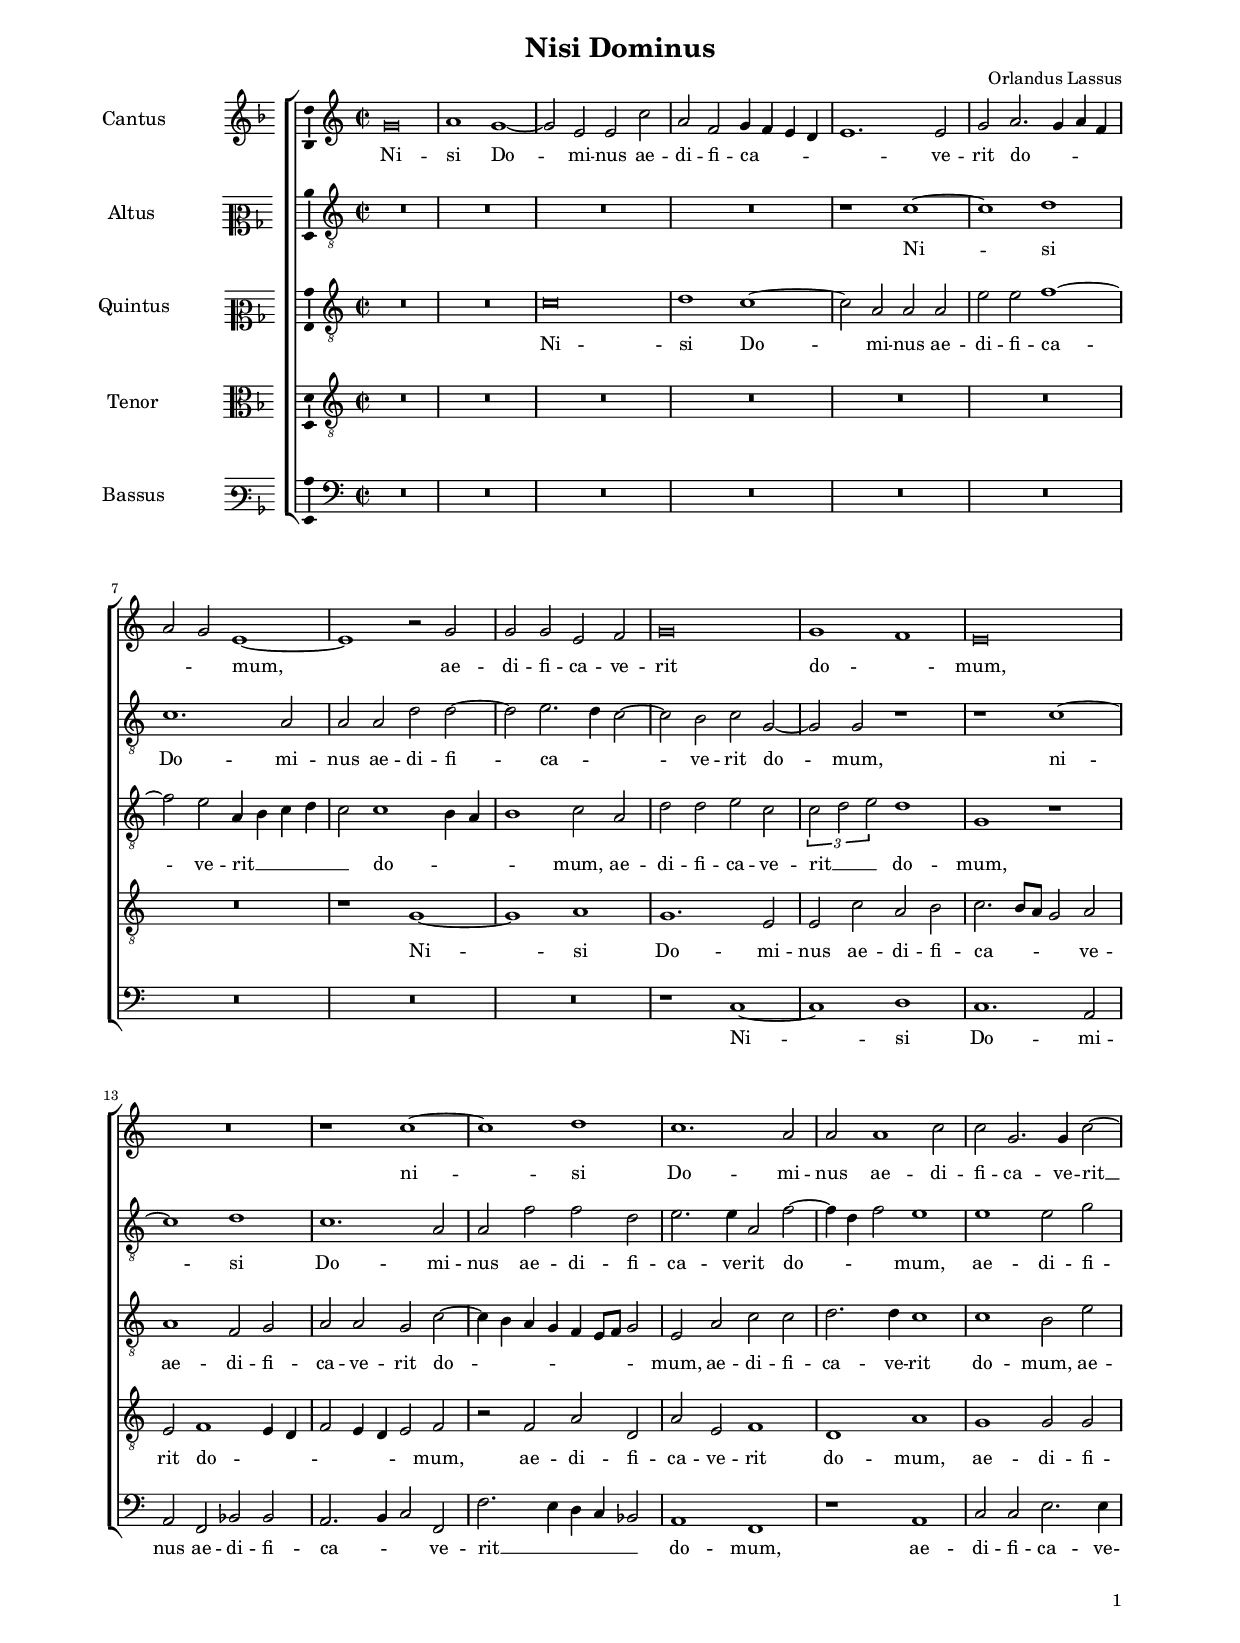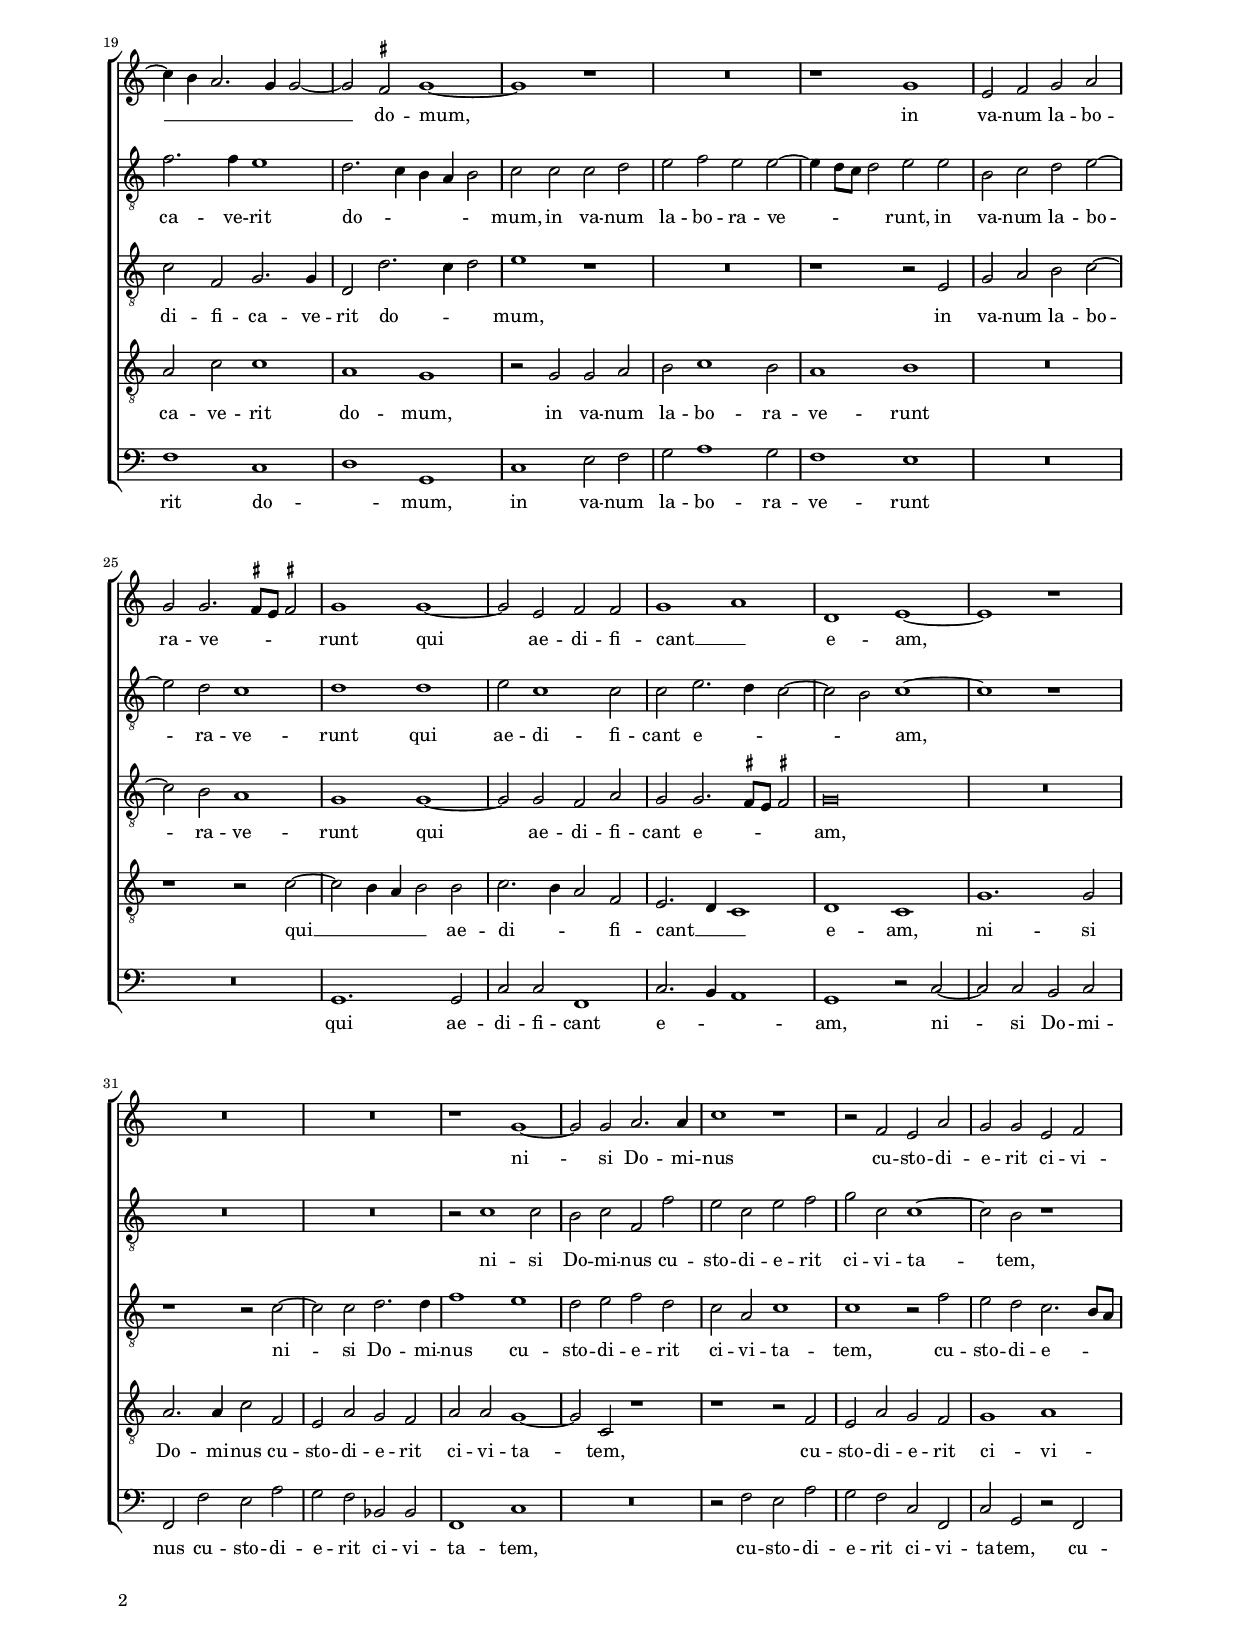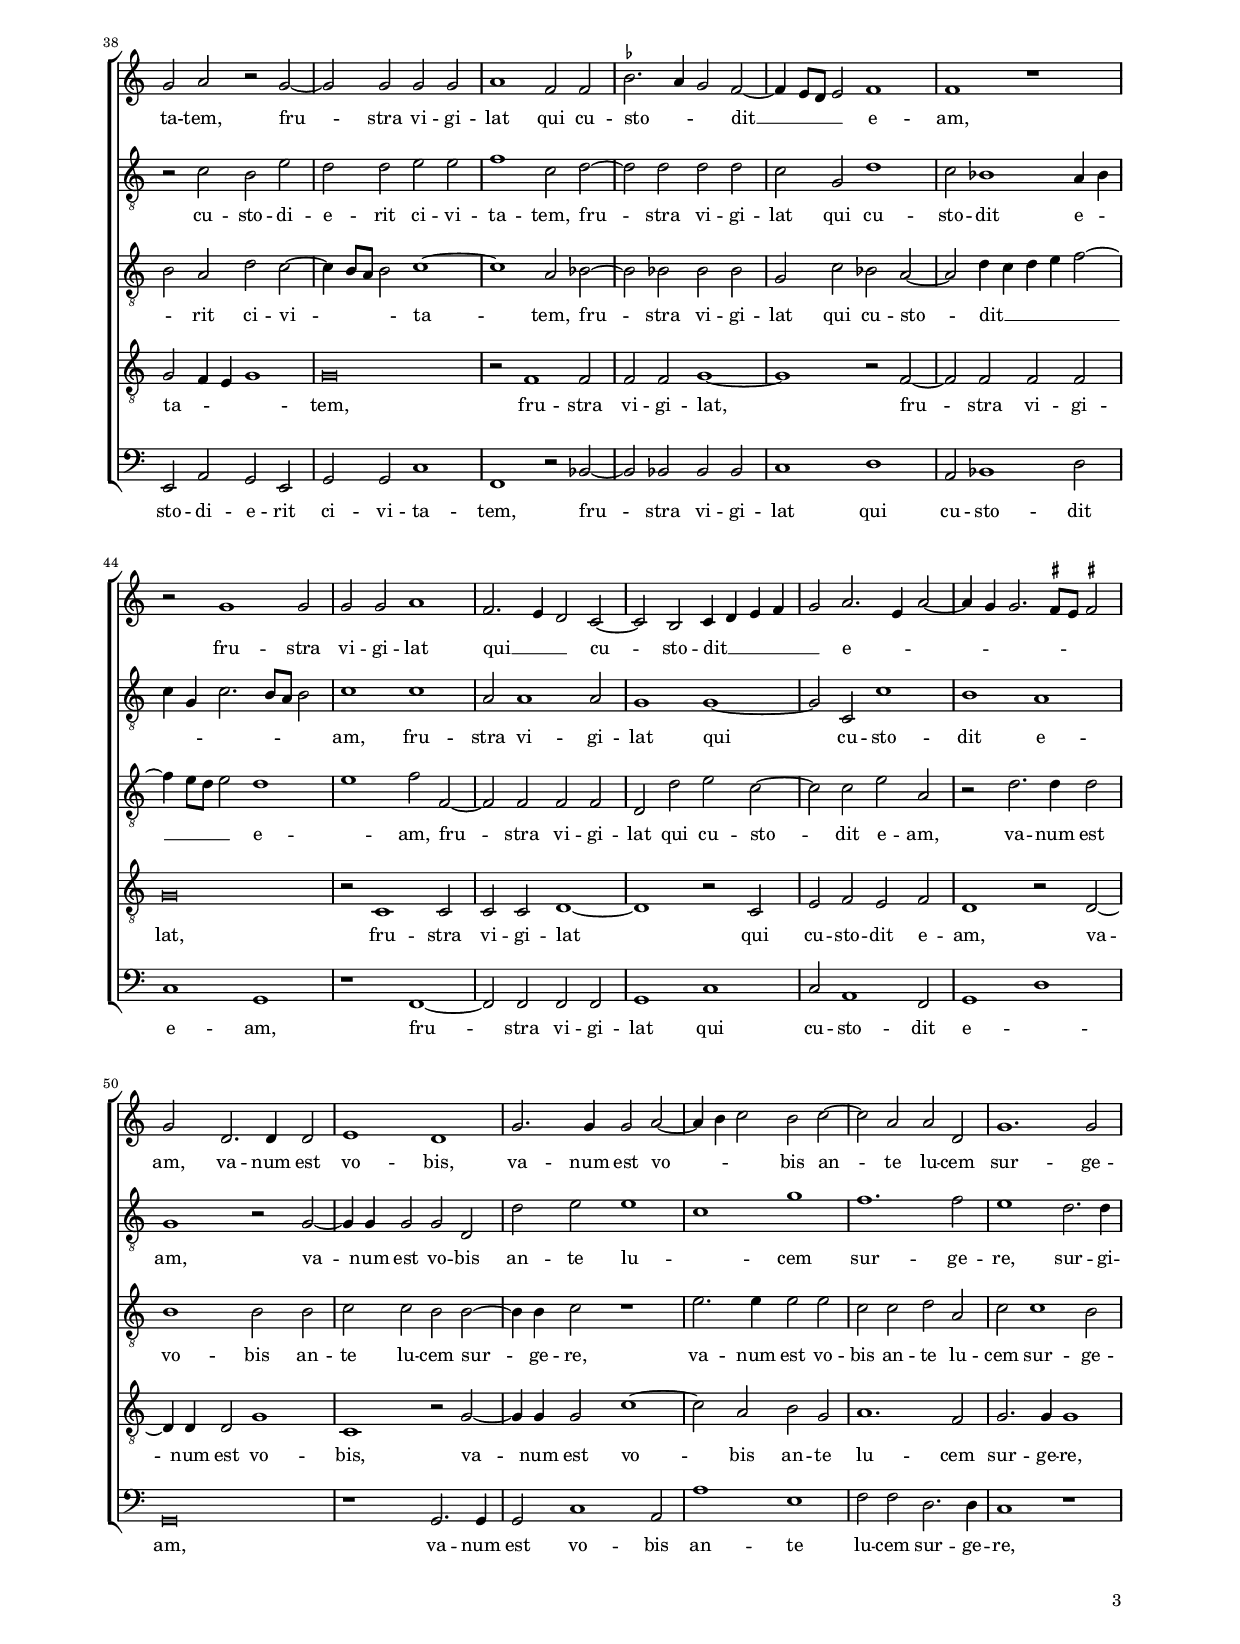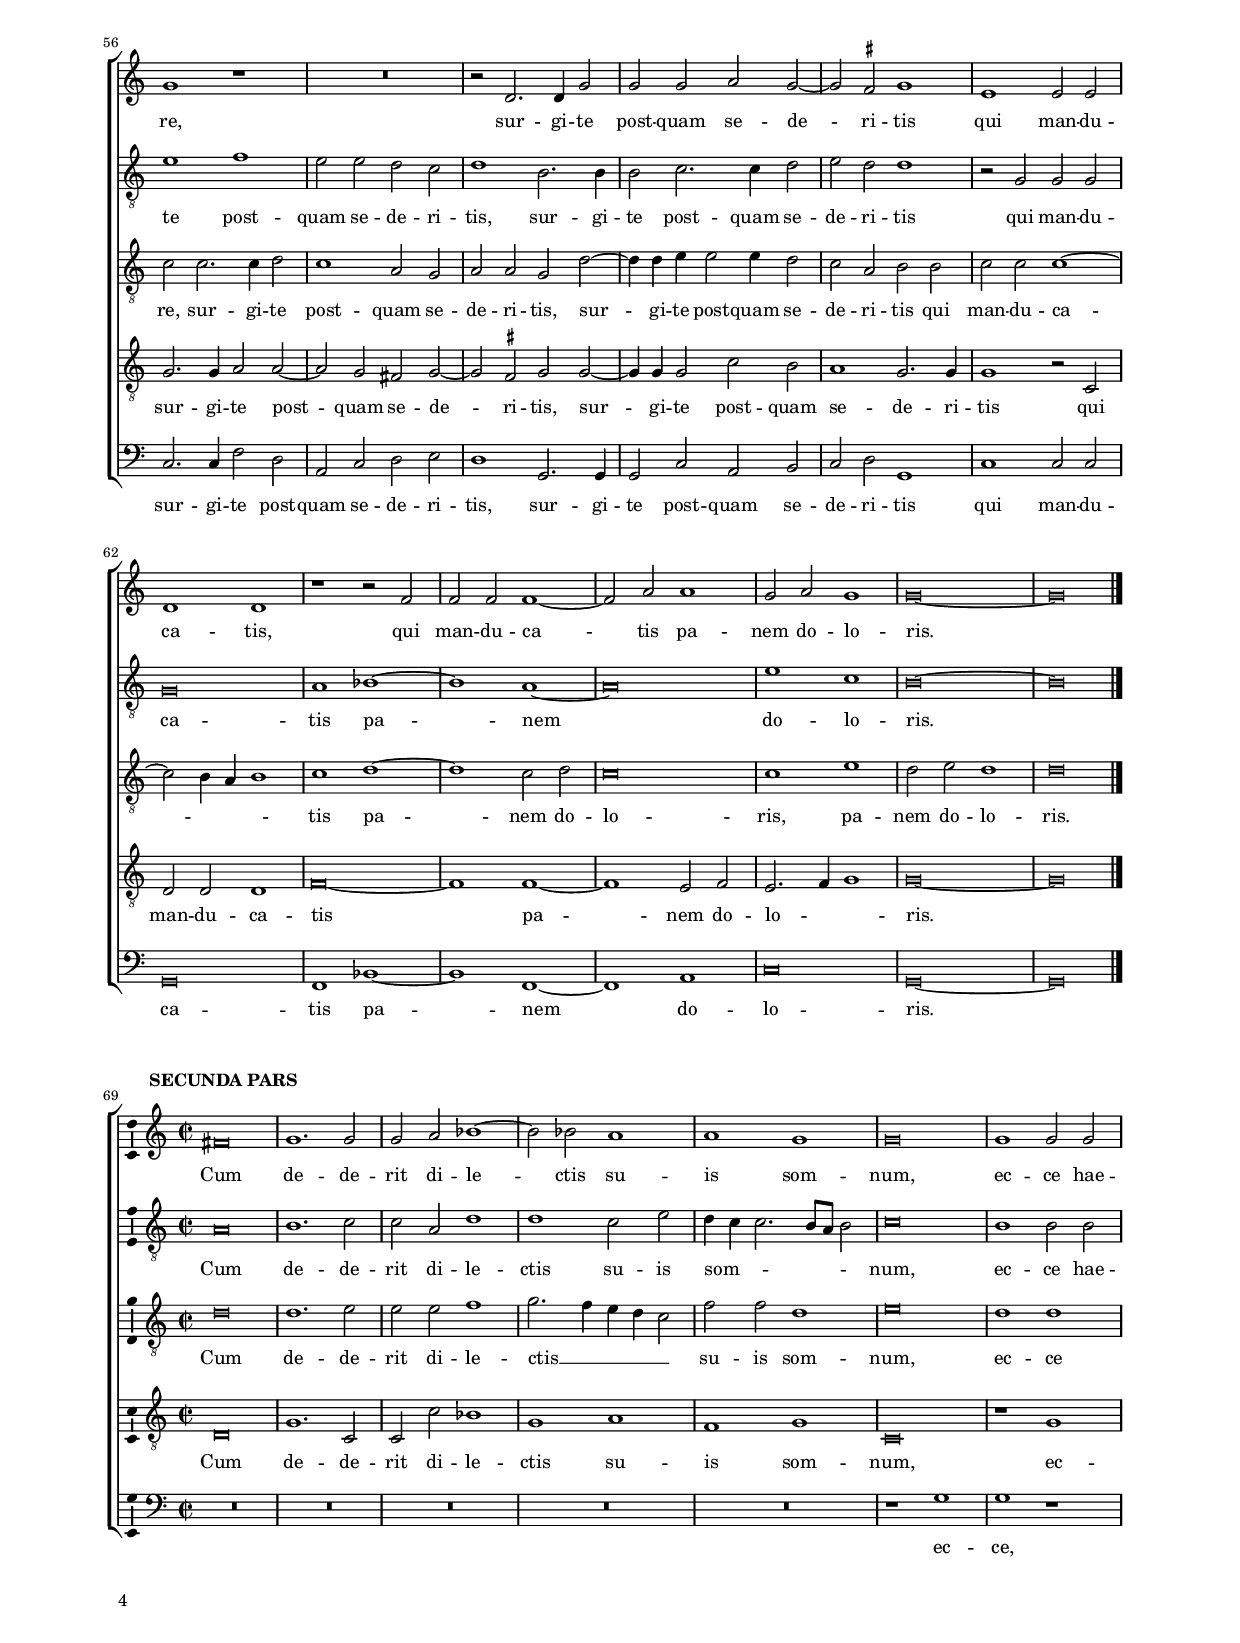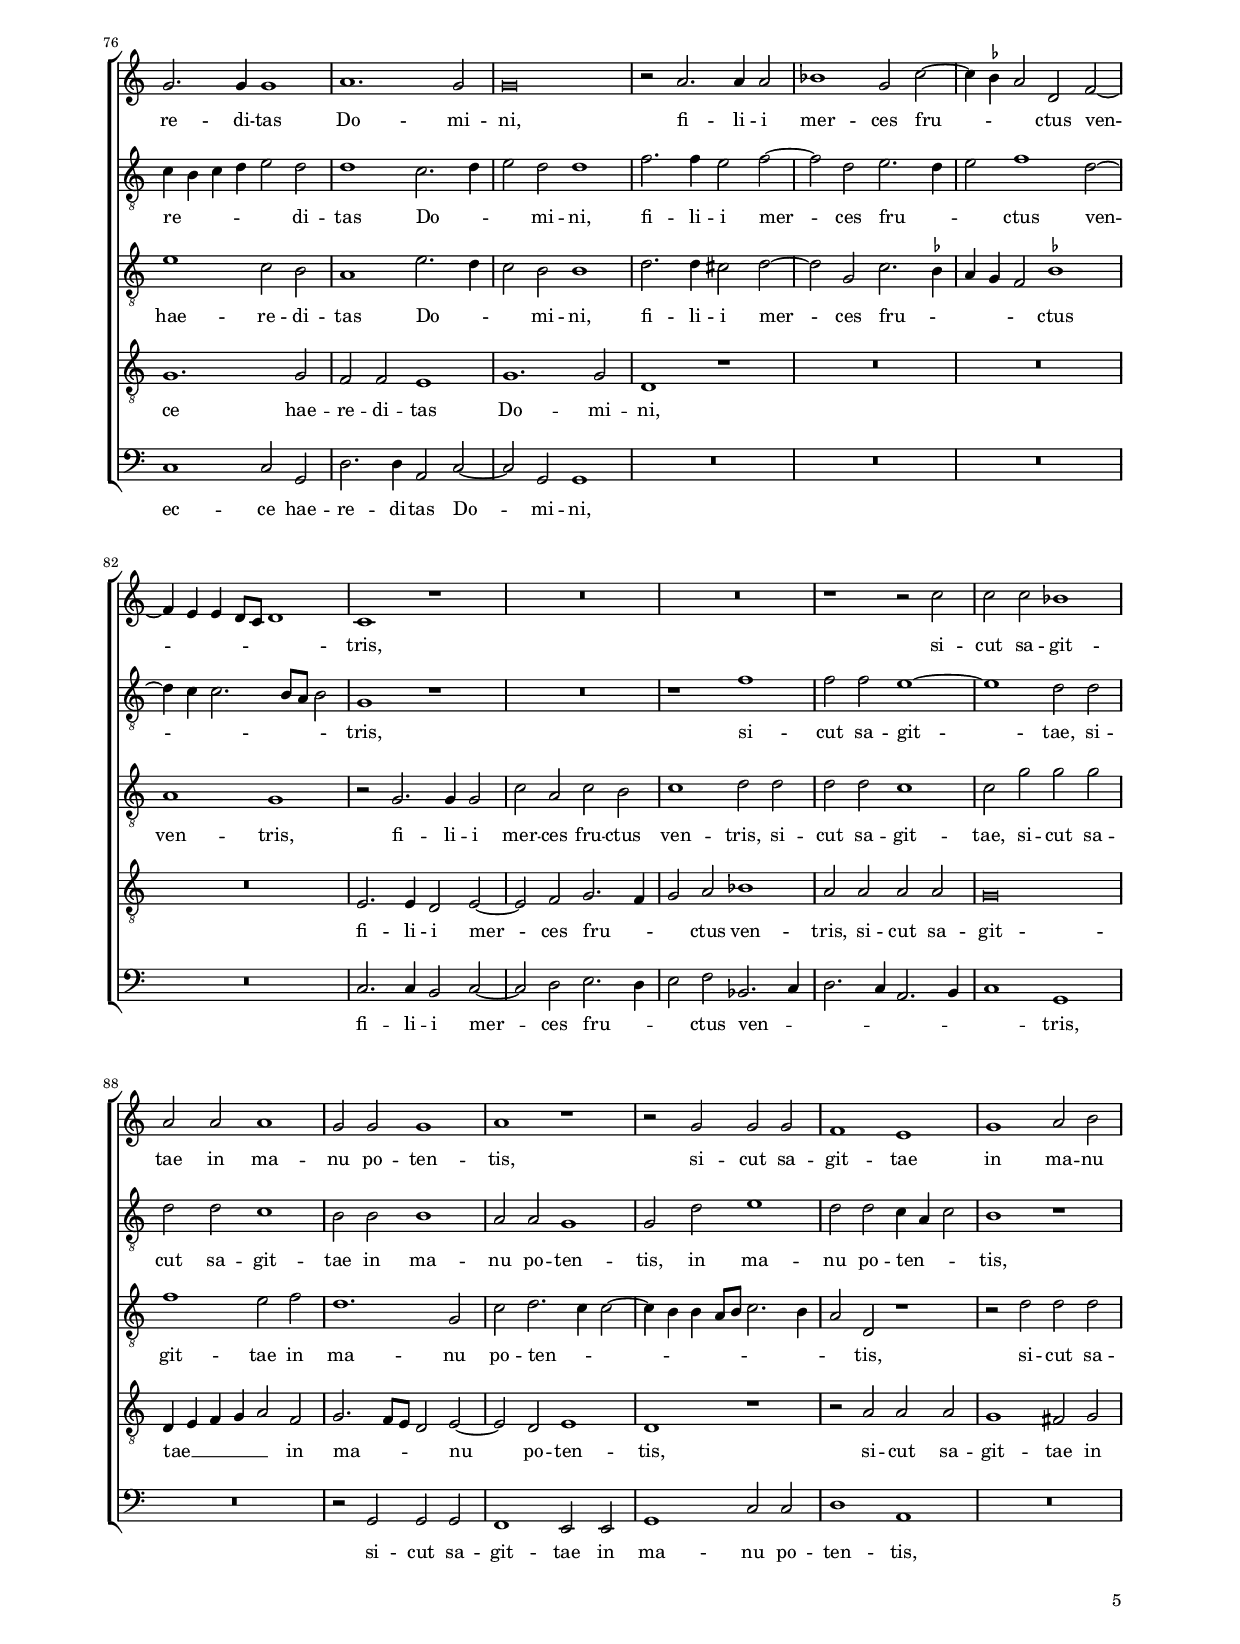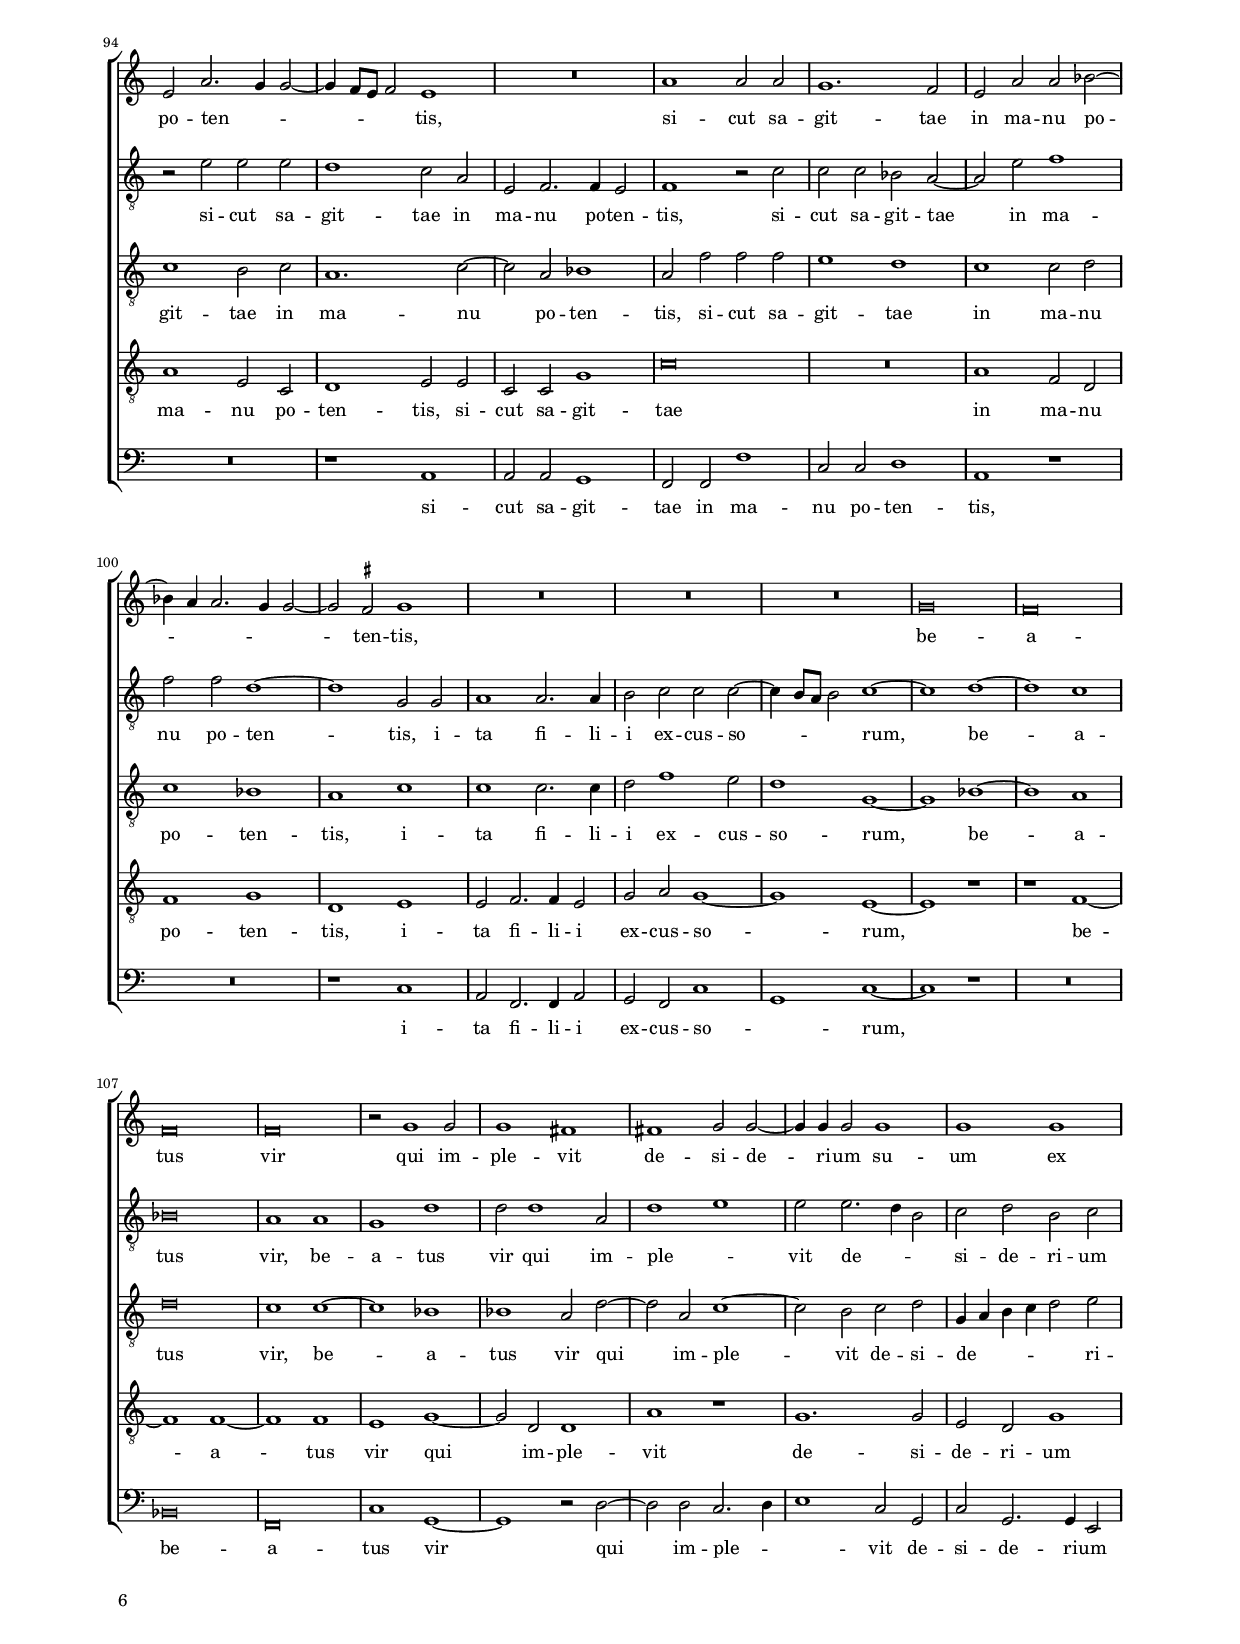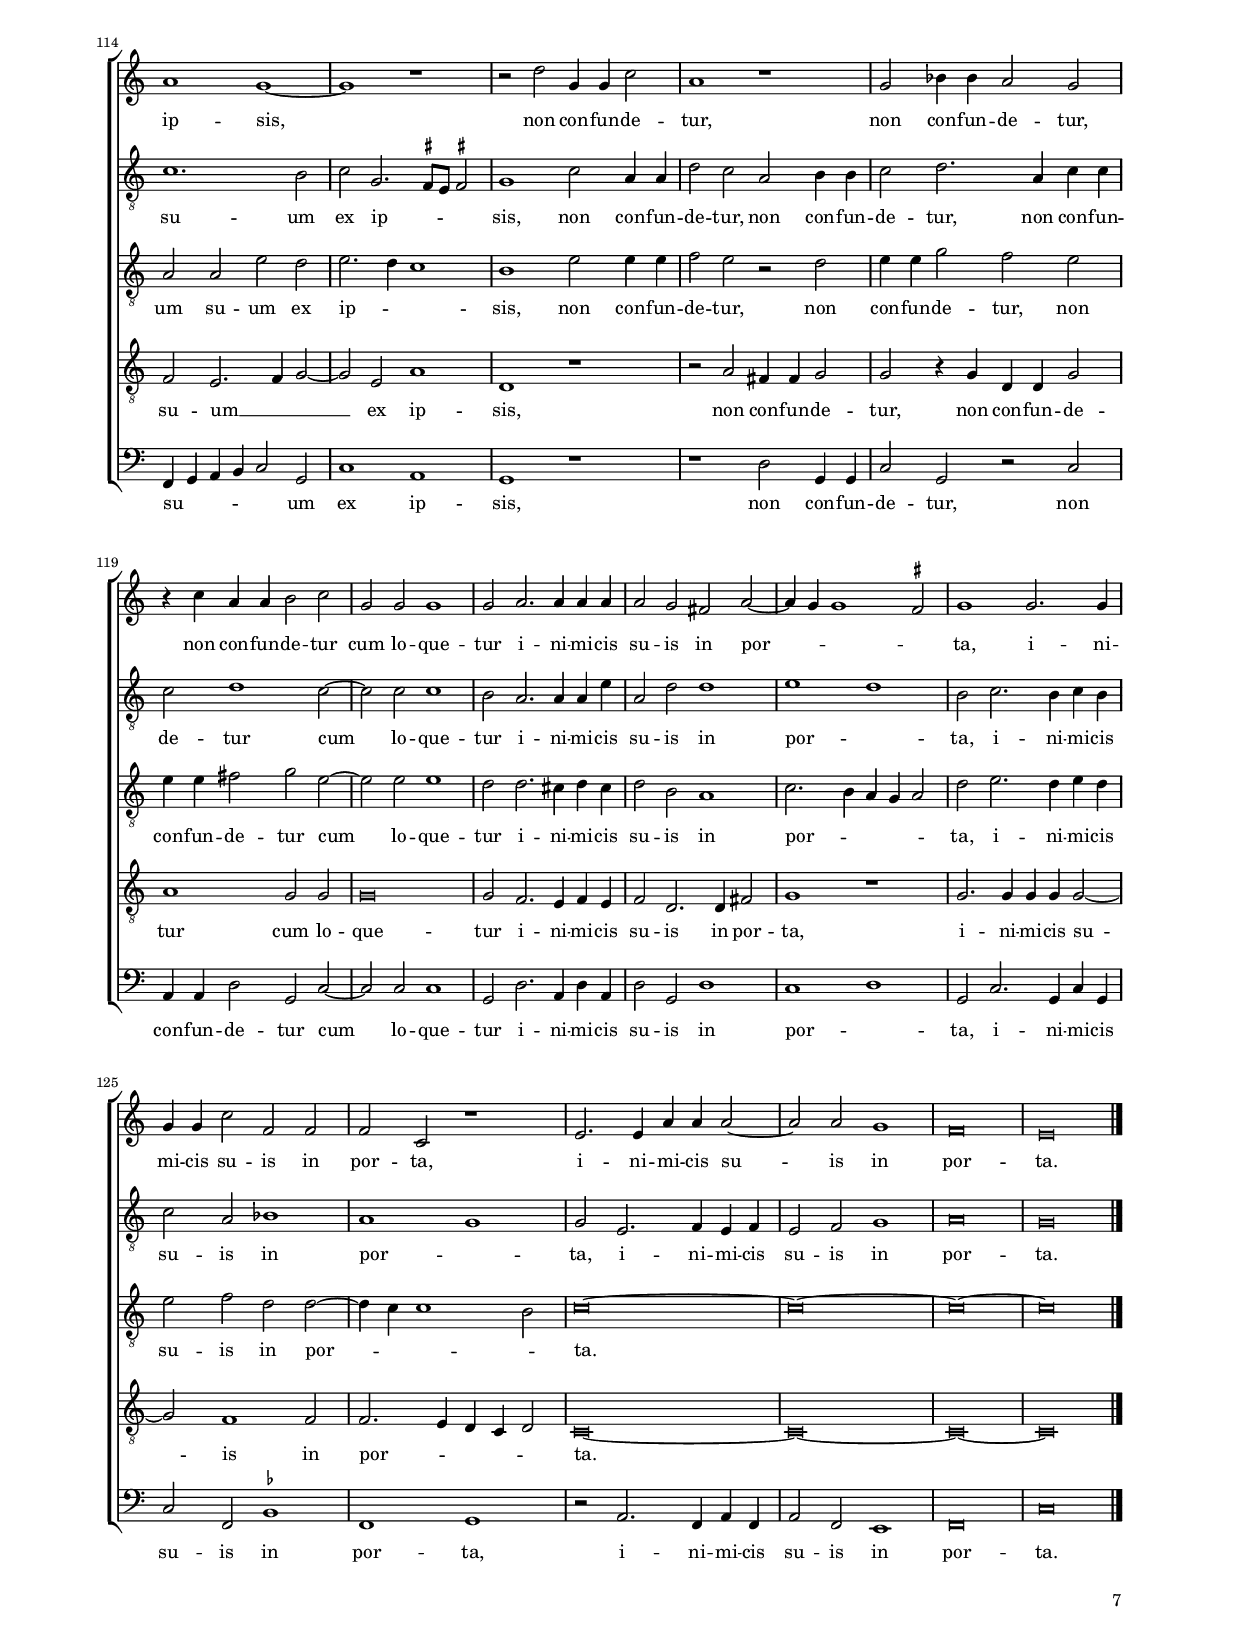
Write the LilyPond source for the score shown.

\header
{
  title="Nisi Dominus"
  composer="Orlandus Lassus"
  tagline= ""
}

\version "2.24.4"
\include "deutsch.ly"
#(set-global-staff-size 15)
#(ly:set-option 'point-and-click #f)

	
	ficta = { \once \set suggestAccidentals = ##t }
	
	forget = #(define-music-function (music) (ly:music?) #{
		\accidentalStyle forget
		$music
		\accidentalStyle default
		#})
	
	m = \melisma
	me = \melismaEnd


\paper
	{
	top-margin = 1.8 \cm
	bottom-margin = 1.2 \cm
	left-margin = 2 \cm
	right-margin = 2 \cm
	ragged-bottom = ##f
	ragged-last-bottom = ##f
	print-page-number = ##f
	score-system-spacing = #'((basic-distance . 16) (minimum-distance . 14) (padding . 5) (strechability . 150))
	system-system-spacing = #'((basic-distance . 16) (minimum-distance . 14) (padding . 5) (strechability . 150))
	oddFooterMarkup=\markup   \fill-line { "" \fromproperty #'page:page-number-string }
	evenFooterMarkup=\markup  \fill-line { \fromproperty #'page:page-number-string "" }
	last-bottom-spacing = #'((basic-distance . 12) (minimum-distance . 7) (padding . 4))
%	systems-per-page = 3
%	page-count = 6
%	min-systems-per-page = 3
	}

global = {
	\key f \major
	\time 2/2 \set Score.measureLength = #(ly:make-moment 2/1)
	\skip 1*2*68 \bar "|."
	}
	

incipitcantus = \markup { \score {
	{
	\set Staff.instrumentName = \markup { \fontsize #1 "Cantus" }
	\key f \major
	\clef violin
	s4 \bar ""
	}
	\layout  {
	raggedright = ##t
	line-width = 3\cm
	\context { \Staff \remove Time_signature_engraver }
	\override Staff.Clef.Y-extent = #'(0 . 0)
	}} \hspace #1 }
	  
	  
incipitaltus = \markup { \score {
	{
	\set Staff.instrumentName = \markup { \fontsize #1 "Altus" }
	\key f \major
	\clef mezzosoprano
	s4 \bar ""
	}
	\layout  {
	raggedright = ##t
	line-width = 3\cm
	\context { \Staff \remove Time_signature_engraver }
	\override Staff.Clef.Y-extent = #'(0 . 0)
	}} \hspace #1 }
	  
	  
incipitquintus = \markup { \score {
	{
	\set Staff.instrumentName = \markup { \fontsize #1 "Quintus" }
	\key f \major
	\clef mezzosoprano
	s4 \bar ""
	}
	\layout  {
	raggedright = ##t
	line-width = 3\cm
	\context { \Staff \remove Time_signature_engraver }
	\override Staff.Clef.Y-extent = #'(0 . 0)
	}} \hspace #1 }
	  

incipittenor = \markup { \score {
	{
	\set Staff.instrumentName = \markup { \fontsize #1 "Tenor" }
	\key f \major
	\clef alto
	s4 \bar ""
	}
	\layout  {
	raggedright = ##t
	line-width = 3\cm
	\context { \Staff \remove Time_signature_engraver }
	\override Staff.Clef.Y-extent = #'(0 . 0)
	}} \hspace #1 }


incipitbassus = \markup { \score {
	{
	\set Staff.instrumentName = \markup { \fontsize #1 "Bassus" }
	\key f \major
	\clef varbaritone
	s4 \bar ""
	}
	\layout  {
	raggedright = ##t
	line-width = 3\cm
	\context { \Staff \remove Time_signature_engraver }
	\override Staff.Clef.Y-extent = #'(0 . 0)
	}} \hspace #1 }


cantus =  \relative c''
	{
	c\breve
	d1 c~
	c2 a a f'
	d2 b c4 \m b a g
%5
	a1. \me a2 |
	c2 d2. \m c4 d b
	d2 c \me a1~
	a1 r2 c
	c2 c a b
%10
	c\breve |
	c1 \m b \me
	a\breve
	R\breve
	r1 f'~
%15
	f1 g |
	f1. d2
	d2 d1 f2
	f2 c2. c4 f2~
	f4 \m e d2. c4 c2~
%20
	c2 \me \ficta h c1~ |
	c1 r
	R\breve
	r1 c
	a2 b c d
%25
	c2 c2. \m \ficta h8 a \ficta h!2 \me |
	c1 c~
	c2 a b b
	c1 \m d \me
	g,1 a~
%30
	a1 r |
	R\breve
	R\breve
	r1 c~
	c2 c d2. d4
%35
	f1 r |
	r2 b, a d
	c2 c a b
	c2 d r c~
	c2 c c c
%40
	d1 b2 b |
	\ficta es2. \m d4 c2 \me b~
	b4 \m a8 g a2 \me b1
	b1 r
	r2 c1 c2
%45
	c2 c d1 |
	b2. \m a4 g2 \me f~
	f2 e f4 \m g a b
	c2 \me d2. \m a4 d2~
	d4 c c2. \ficta h8 a \ficta h!2 \me
%50
	c2 g2. g4 g2 |
	a1 g
	c2. c4 c2 d~
	d4 \m e f2 \me e f~
	f2 d d g,
%55
	c1. c2 |
	c1 r
	R\breve
	r2 g2. g4 c2
	c2 c d c~
%60
	c2 \ficta h2 c1 |
	a1 a2 a
	g1 g
	r1 r2 b
	b2 b b1~
%65
	b2 d d1 |
	c2 d c1
	c\breve~
	c\breve |
	}


altus = \relative c'
	{
	R\breve
	R\breve
	R\breve
	R\breve
%5
	r1 f~ |
	f1 g
	f1. d2
	d2 d g g~
	g2 a2. \m g4 f2~
%10
	f2 \me e f c~ |
	c2 c r1
	r1 f~
	f1 g
	f1. d2
%15
	d2 b' b g |
	a2. a4 d,2 b'~
	b4 \m g b2 \me a1
	a1 a2 c
	b2. b4 a1
%20
	g2. \m f4 e d e2 \me |
	f2 f f g
	a2 b a a~ 
	a4 \m g8 f g2 \me a2 a
	e2 f g a~
%25
	a2 g f1 |
	g1 g
	a2 f1 f2
	f2 a2. \m g4 f2~
	f2 e \me f1~
%30
	f1 r |
	R\breve
	R\breve
	r2 f1 f2
	e2 f b, b'
%35
	a2 f a b |
	c2 f, f1~
	f2 e r1
	r2 f e a
	g2 g a a
%40
	b1 f2 g~ |
	g2 g g g
	f2 c g'1
	f2 es1 d4 \m es
	f4 c f2. e8 d e2 \me
%45
	f1 f |
	d2 d1 d2
	c1 c~
	c2 f, f'1
	e1 d
%50
	c1 r2 c~ |
	c4 c c2 c g
	g'2 a a1 \m
	f1 \me c'
	b1. b2
%55
	a1 g2. g4 |
	a1 b
	a2 a g f
	g1 e2. e4
	e2 f2. f4 g2
%60
	a2 g g1 |
	r2 c, c c
	c\breve
	d1 es~
	es1 d~
%65
	d\breve |
	a'1 f
	e\breve~
	e\breve|
	}


quintus = \relative c'
	{
	R\breve
	R\breve
	f\breve
	g1 f~
%5
	f2 d d d |
	a'2 a b1~
	b2 a d,4 \m e f g
	f2 \me f1 \m e4 d
	e1 \me f2 d
%10
	g2 g a f |
	\tuplet 3/2 { f2 \m g a \me } g1
	c,1 r
	d1 b2 c
	d2 d c f~
%15
	f4 \m e d c b a8 b c2 \me |
	a2 d f f
	g2. g4 f1
	f1 e2 a
	f2 b, c2. c4
%20
	g2 g'2. \m f4 g2 \me |
	a1 r
	R\breve
	r1 r2 a,
	c2 d e f~
%25
	f2 e d1 |
	c1 c~
	c2 c b d
	c2 c2. \m \ficta h8 a \ficta h!2 \me
	c\breve
%30
	R\breve |
	r1 r2 f~
	f2 f g2. g4
	b1 a
	g2 a b g
%35
	f2 d f1 |
	f1 r2 b
	a2 g f2. \m e8 d
	e2 \me d g f~
	f4 \m e8 d e2 \me f1~
%40
	f1 d2 es~ |
	es2 es es es 
	c2 f es d~
	d2 g4 \m f g a b2~
	b4 a8 g a2 \me g1 \m
%45
	a1 \me b2 b,~ |
	b2 b b b
	g2 g' a f~
	f2 f a d,
	r2 g2. g4 g2
%50
	e1 e2 e |
	f2 f e e~
	e4 e f2 r1
	a2. a4 a2 a
	f2 f g d
%55
	f2 f1 e2 |
	f2 f2. f4 g2
	f1 d2 c
	d2 d c g'~
	g4 g a a2 a4 g2
%60
	f2 d e e |
	f2 f f1~
	f2 \m e4 d e1 \me
	f1 g~
	g1 f2 g
%65
	f\breve |
	f1 a
	g2 a g1
	g\breve |
	}


tenor = \relative c'
	{
	R\breve
	R\breve
	R\breve
	R\breve
%5
	R\breve |
	R\breve
	R\breve
	r1 c~
	c1 d
%10
	c1. a2 |
	a2 f' d e
	f2. \m e8 d c2 \me d
	a2 b1 \m a4 g
	b2 a4 g a2 \me b
%15
	r2 b d g, |
	d'2 a b1
	g1 d'
	c1 c2 c
	d2 f f1
%20
	d1 c |
	r2 c c d
	e2 f1 e2
	d1 e
	R\breve
%25
	r1 r2 f~ |
	f2 \m e4 d e2 \me e
	f2. \m e4 d2 \me b
	a2. \m g4 f1 \me
	g1 f
%30
	c'1. c2 |
	d2. d4 f2 b,
	a2 d c b
	d2 d c1~
	c2 f, r1
%35
	r1 r2 b |
	a2 d c b
	c1 d
	c2 \m b4 a c1 \me
	c\breve
%40
	r2 b1 b2 |
	b2 b c1~
	c1 r2 b~
	b2 b b b
	c\breve
%45
	r2 f,1 f2 |
	f2 f g1~
	g1 r2 f
	a2 b a b
	g1 r2 g~
%50
	g4 g g2 c1 |
	f,1 r2 c'~
	c4 c c2 f1~
	f2 d e c
	d1. b2
%55
	c2. c4 c1 |
	c2. c4 d2 d~
	d2 c h c~
	c2 \ficta h c c~
	c4 c c2 f e
%60
	d1 c2. c4 |
	c1 r2 f,
	g2 g g1
	b\breve~
	b1 b~
%65
	b1 a2 b |
	a2. \m b4 c1 \me
	c\breve~
	c\breve |
	}


bassus = \relative c
	{
	R\breve
	R\breve
	R\breve
	R\breve
%5
	R\breve |
	R\breve
	R\breve
	R\breve
	R\breve
%10
	r1 f~ |
	f1 g
	f1. d2
	d2 b es es
	d2. \m e4 f2 \me b,
%15
	b'2. \m a4 g f es2 \me |
	d1 b
	r1 d
	f2 f a2. a4
	b1 f \m
%20
	g1 \me c, |
	f1 a2 b
	c2 d1 c2
	b1 a
	R\breve
%25
	R\breve |
	c,1. c2
	f2 f b,1
	f'2. \m e4 d1 \me
	c1 r2 f~
%30
	f2 f e f |
	b,2 b' a d
	c2 b es, es
	b1 f'
	R\breve
%35
	r2 b a d |
	c2 b f b,
	f'2 c r b
	a2 d c a
	c2 c f1
%40
	b,1 r2 es~ |
	es2 es es es
	f1 g
	d2 es1 g2
	f1 c
%45
	r1 b~ |
	b2 b b b
	c1 f
	f2 d1 b2
	c1 \m g' \me
%50
	c,\breve |
	r1 c2. c4
	c2 f1 d2
	d'1 a
	b2 b g2. g4
%55
	f1 r |
	f2. f4 b2 g
	d2 f g a
	g1 c,2. c4
	c2 f d e
%60
	f2 g c,1 |
	f1 f2 f
	c\breve
	b1 es~
	es1 b~
%65
	b1 d |
	f\breve
	c\breve~
	c\breve |
	}


lyricscantus = \lyricmode {
	Ni -- si Do -- mi -- nus ae -- di -- fi -- ca -- ve -- rit do -- mum,
	ae -- di -- fi -- ca -- ve -- rit do -- mum,
	ni -- si Do -- mi -- nus ae -- di -- fi -- ca -- ve -- rit __ do -- mum,
	in va -- num la -- bo -- ra -- ve -- runt qui ae -- di -- fi -- cant __ e -- am,
	ni -- si Do -- mi -- nus cu -- sto -- di -- e -- rit ci -- vi -- ta -- tem,
	fru -- stra vi -- gi -- lat qui cu -- sto -- dit __ e -- am,
	fru -- stra vi -- gi -- lat qui __ cu -- sto -- dit __ e -- am,
	va -- num est vo -- bis,
	va -- num est vo -- bis an -- te lu -- cem sur -- ge -- re,
	sur -- gi -- te post -- quam se -- de -- ri -- tis
	qui man -- du -- ca -- tis,
	qui man -- du -- ca -- tis pa -- nem do -- lo -- ris.
	}


lyricsaltus = \lyricmode {
	Ni -- si Do -- mi -- nus ae -- di -- fi -- ca -- ve -- rit do -- mum,
	ni -- si Do -- mi -- nus ae -- di -- fi -- ca -- ve -- rit do -- mum,
	ae -- di -- fi -- ca -- ve -- rit do -- mum,
	in va -- num la -- bo -- ra -- ve -- runt,
	in va -- num la -- bo -- ra -- ve -- runt qui ae -- di -- fi -- cant e -- am,
	ni -- si Do -- mi -- nus cu -- sto -- di -- e -- rit ci -- vi -- ta -- tem,
	cu -- sto -- di -- e -- rit ci -- vi -- ta -- tem,
	fru -- stra vi -- gi -- lat qui cu -- sto -- dit e -- am,
	fru -- stra vi -- gi -- lat qui cu -- sto -- dit e -- am,
	va -- num est vo -- bis an -- te lu -- cem sur -- ge -- re,
	sur -- gi -- te post -- quam se -- de -- ri -- tis,
	sur -- gi -- te post -- quam se -- de -- ri -- tis
	qui man -- du -- ca -- tis pa -- nem do -- lo -- ris.
	}


lyricsquintus = \lyricmode {
	Ni -- si Do -- mi -- nus ae -- di -- fi -- ca -- ve -- rit __ do -- mum,
	ae -- di -- fi -- ca -- ve -- rit __ do -- mum,
	ae -- di -- fi -- ca -- ve -- rit do -- mum,
	ae -- di -- fi -- ca -- ve -- rit do -- mum,
	ae -- di -- fi -- ca -- ve -- rit do -- mum,
	in va -- num la -- bo -- ra -- ve -- runt qui ae -- di -- fi -- cant e -- am,
	ni -- si Do -- mi -- nus cu -- sto -- di -- e -- rit ci -- vi -- ta -- tem,
	cu -- sto -- di -- e -- rit ci -- vi -- ta -- tem,
	fru -- stra vi -- gi -- lat qui cu -- sto -- dit __ e -- am,
	fru -- stra vi -- gi -- lat qui cu -- sto -- dit e -- am,
	va -- num est vo -- bis an -- te lu -- cem sur -- ge -- re,
	va -- num est vo -- bis an -- te lu -- cem sur -- ge -- re,
	sur -- gi -- te post -- quam se -- de -- ri -- tis,
	sur -- gi -- te post -- quam se -- de -- ri -- tis
	qui man -- du -- ca -- tis pa -- nem do -- lo -- ris,
	pa -- nem do -- lo -- ris.
	}


lyricstenor = \lyricmode {
	Ni -- si Do -- mi -- nus ae -- di -- fi -- ca -- ve -- rit do -- mum,
	ae -- di -- fi -- ca -- ve -- rit do -- mum,
	ae -- di -- fi -- ca -- ve -- rit do -- mum,
	in va -- num la -- bo -- ra -- ve -- runt qui __ ae -- di -- fi -- cant __ e -- am,
	ni -- si Do -- mi -- nus cu -- sto -- di -- e -- rit ci -- vi -- ta -- tem,
	cu -- sto -- di -- e -- rit ci -- vi -- ta -- tem,
	fru -- stra vi -- gi -- lat,
	fru -- stra vi -- gi -- lat,
	fru -- stra vi -- gi -- lat qui cu -- sto -- dit e -- am,
	va -- num est vo -- bis,
	va -- num est vo -- bis an -- te lu -- cem sur -- ge -- re,
	sur -- gi -- te post -- quam se -- de -- ri -- tis,
	sur -- gi -- te post -- quam se -- de -- ri -- tis
	qui man -- du -- ca -- tis pa -- nem do -- lo -- ris.
	}


lyricsbassus = \lyricmode {
	Ni -- si Do -- mi -- nus ae -- di -- fi -- ca -- ve -- rit __ do -- mum,
	ae -- di -- fi -- ca -- ve -- rit do -- mum,
	in va -- num la -- bo -- ra -- ve -- runt qui ae -- di -- fi -- cant e -- am,
	ni -- si Do -- mi -- nus cu -- sto -- di -- e -- rit ci -- vi -- ta -- tem,
	cu -- sto -- di -- e -- rit ci -- vi -- ta -- tem,
	cu -- sto -- di -- e -- rit ci -- vi -- ta -- tem,
	fru -- stra vi -- gi -- lat qui cu -- sto -- dit e -- am,
	fru -- stra vi -- gi -- lat qui cu -- sto -- dit e -- am,
	va -- num est vo -- bis an -- te lu -- cem sur -- ge -- re,
	sur -- gi -- te post -- quam se -- de -- ri -- tis,
	sur -- gi -- te post -- quam se -- de -- ri -- tis
	qui man -- du -- ca -- tis pa -- nem do -- lo -- ris.
	}


\score
{   \transpose f c {
	\new ChoirStaff \with { \override StaffGrouper.staff-staff-spacing.basic-distance = #12 }
	<<

	\new Staff << \global
	\new Voice="v1" {
		\set Staff.instrumentName=\incipitcantus
		\set Staff.midiInstrument = "reed organ"
		\clef violin
		\cantus }
	\new Lyrics \lyricsto "v1" {\lyricscantus }
	>>


	\new Staff << \global
	\new Voice="v2" {
		\set Staff.instrumentName=\incipitaltus
		\set Staff.midiInstrument = "reed organ"
		\clef "G_8" % violin
		\altus}
	\new Lyrics \lyricsto "v2" {\lyricsaltus }
	>>


	\new Staff << \global
	\new Voice="v5" {
		\set Staff.instrumentName=\incipitquintus
		\set Staff.midiInstrument = "reed organ"
		\clef "G_8" % violin
		\quintus}
	\new Lyrics \lyricsto "v5" {\lyricsquintus }
	>>


	\new Staff << \global
	\new Voice="v3" {
		\set Staff.instrumentName=\incipittenor
		\set Staff.midiInstrument = "reed organ"
		\clef "G_8"
		\tenor }
	\new Lyrics \lyricsto "v3" {\lyricstenor }
	>>


	\new Staff << \global
	\new Voice="v4" {
		\set Staff.instrumentName=\incipitbassus
		\set Staff.midiInstrument = "reed organ"
		\clef bass
		\bassus }
	\new Lyrics \lyricsto "v4" {\lyricsbassus}
	>>

	>>
	} % transpose

	\layout
	{
	indent = 3 \cm
	\context { \Staff \override TimeSignature.break-visibility = #end-of-line-invisible }
	\context { \Lyrics \override VerticalAxisGroup.nonstaff-relatedstaff-spacing.padding = #1.4 }
%	\context { \Lyrics \override LyricText.font-size = #1 }
	\context { \Staff \consists Ambitus_engraver }
	\context { \Score \override BarNumber.padding = #2 }
	\context { \Voice \override NoteHead.style = #'baroque }
	}

	\midi
	{
		\tempo 2 = 90
	}

}

%%%%%%%%%%%%%%%%%%%%  PARS SECUNDA


global = {
	\key f \major
	\time 2/2 \set Score.measureLength = #(ly:make-moment 2/1)
	\set Score.currentBarNumber = #69
	\skip 1*2*62 \bar "|."
	}


cantus =  \relative c''
	{
	h\breve
	c1. c2
	c2 d es1~
	es2 es d1
%5
	d1 c |
	c\breve
	c1 c2 c
	c2. c4 c1
	d1. c2
%10
	c\breve |
	r2 d2. d4 d2
	es1 c2 f~
	f4 \m \ficta es d2 \me g, b~
	b4 \m a a g8 f g1 \me
%15
	f1 r |
	R\breve
	R\breve
	r1 r2 f'
	f2 f es1
%20
	d2 d d1 |
	c2 c c1
	d1 r
	r2 c c c
	b1 a
%25
	c1 d2 e |
	a,2 d2. \m c4 c2~
	c4 b8 a b2 \me a1
	R\breve
	d1 d2 d
%30
	c1. b2 |
	a2 d d es~
	es4 \m d d2. c4 c2~
	c2 \me \ficta h c1
	R\breve
%35
	R\breve |
	R\breve
	c\breve
	b\breve
	b\breve
%40
	b\breve |
	r2 c1 c2
	c1 h
	h1 c2 c~
	c4 c c2 c1
%45
	c1 c |
	d1 c~
	c1 r
	r2 g' c,4 c f2
	d1 r
%50
	c2 es4 es d2 c |
	r4 f d d e2 f
	c2 c c1
	c2 d2. d4 d d
	d2 c h d~
%55
	d4 \m c c1 \ficta h2 \me |
	c1 c2. c4
	c4 c f2 b, b
	b2 f r1
	a2. a4 d d d2~
%60
	d2 d c1 |
	b\breve
	a\breve |
	}


altus = \relative c'
	{
	d\breve
	e1. f2
	f2 d g1
	g1 f2 a
%5
	g4 \m f f2. e8 d e2 \me |
	f\breve
	e1 e2 e
	f4 \m e f g a2 \me g
	g1 f2. \m g4
%10
	a2 \me g g1 |
	b2. b4 a2 b~
	b2 g a2. \m g4
	a2 \me b1 g2~
	g4 \m f f2. e8 d e2 \me
%15
	c1 r |
	R\breve
	r1 b'
	b2 b a1~
	a1 g2 g
%20
	g2 g f1 |
	e2 e e1
	d2 d c1
	c2 g' a1
	g2 g f4 \m d f2 \me
%25
	e1 r |
	r2 a a a
	g1 f2 d
	a2 b2. b4 a2
	b1 r2 f'
%30
	f2 f es d~ |
	d2 a' b1
	b2 b g1~
	g1 c,2 c
	d1 d2. d4
%35
	e2 f f f~ |
	f4 \m e8 d e2 \me f1~
	f1 g~
	g1 f
	es\breve
%40
	d1 d |
	c1 g'
	g2 g1 d2
	g1 \m a \me
	a2 a2. \m g4 e2 \me
%45
	f2 g e f |
	f1. e2
	f2 c2. \m \ficta h8 a \ficta h!2 \me
	c1 f2 d4 d
	g2 f d e4 e
%50
	f2 g2. d4 f f |
	f2 g1 f2~
	f2 f f1
	e2 d2. d4 d a'
	d,2 g g1
%55
	a1 \m g \me |
	e2 f2. e4 f e
	f2 d es1
	d1 \m c \me
	c2 a2. b4 a b
%60
	a2 b c1 |
	d\breve
	c\breve |
	}


quintus = \relative c'
	{
	g'\breve
	g1. a2
	a2 a b1
	c2. \m b4 a g f2 \me
%5
	b2 b g1 |
	a\breve
	g1 g
	a1 f2 e
	d1 a'2. \m g4
%10
	f2 \me e e1 |
	g2. g4 fis2 g~
	g2 c, f2. \m \ficta es4
	d4 c b2 \me \ficta es1
	d1 c
%15
	r2 c2. c4 c2 |
	f2 d f e
	f1 g2 g
	g2 g f1
	f2 c' c c
%20
	b1 a2 b |
	g1. c,2
	f2 g2. \m f4 f2~
	f4 e e d8 e f2. e4
	d2 \me g, r1
%25
	r2 g' g g |
	f1 e2 f
	d1. f2~
	f2 d es1
	d2 b' b b
%30
	a1 g |
	f1 f2 g
	f1 es
	d1 f
	f1 f2. f4
%35
	g2 b1 a2 |
	g1 c,~
	c1 es~
	es1 d
	g\breve
%40
	f1 f~ |
	f1 es
	es1 d2 g2~
	g2 d f1~
	f2 e f g
%45
	c,4 \m d e f g2 \me a |
	d,2 d a' g
	a2. \m g4 f1 \me
	e1 a2 a4 a
	b2 a r g
%50
	a4 a c2 b a |
	a4 a h2 c a2~
	a2 a a1
	g2 g2. fis4 g fis
	g2 e d1
%55
	f2. \m e4 d c d2 \me |
	g2 a2. g4 a g
	a2 b g g~
	g4 \m f f1 e2 \me
	f\breve~
%60
	f\breve~ |
	f\breve~
	f\breve |
	}


tenor = \relative c'
	{
	g\breve
	c1. f,2
	f2 f' es1
	c1 d
%5
	b1 c |
	f,\breve
	r1 c'
	c1. c2
	b2 b a1
%10
	c1. c2 |
	g1 r
	R\breve
	R\breve
	R\breve
%15
	a2. a4 g2 a~ |
	a2 b c2. \m b4
	c2 \me d es1
	d2 d d d
	c\breve
%20
	g4 \m a b c d2 \me b |
	c2. \m b8 a g2 \me a~
	a2 g a1
	g1 r
	r2 d' d d
%25
	c1 h2 c |
	d1 a2 f
	g1 a2 a
	f2 f c'1
	f\breve
%30
	R\breve |
	d1 b2 g
	b1 c
	g1 a
	a2 b2. b4 a2
%35
	c2 d c1~ |
	c1 a~
	a1 r
	r1 b~
	b1 b~
%40
	b1 b |
	a1 c~
	c2 g g1
	d'1 r
	c1. c2
%45
	a2 g c1 |
	b2 a2. \m b4 c2~
	c2 \me a d1
	g,1 r
	r2 d' h4 h c2
%50
	c2 r4 c g g c2 |
	d1 c2 c
	c\breve
	c2 b2. a4 b a
	b2 g2. g4 h2
%55
	c1 r |
	c2. c4 c c c2~
	c2 b1 b2
	b2. \m a4 g f g2 \me
	f\breve~
%60
	f\breve~ |
	f\breve~
	f\breve |
	}


bassus = \relative c
	{
	R\breve
	R\breve
	R\breve
	R\breve
%5
	R\breve |
	r1 c'
	c1 r
	f,1 f2 c
	g'2. g4 d2 f~
%10
	f2 c c1 |
	R\breve
	R\breve
	R\breve
	R\breve
%15
	f2. f4 e2 f~ |
	f2 g a2. \m g4
	a2 \me b es,2. \m f4
	g2. f4 d2. e4
	f1 \me c
%20
	R\breve |
	r2 c c c
	b1 a2 a
	c1 f2 f
	g1 d
%25
	R\breve |
	R\breve
	r1 d
	d2 d c1
	b2 b b'1
%30
	f2 f g1 |
	d1 r
	R\breve
	r1 f
	d2 b2. b4 d2
%35
	c2 b f'1 \m |
	c1 \me f~
	f1 r
	R\breve
	es\breve
%40
	b\breve |
	f'1 c~
	c1 r2 g'~
	g2 g f2. \m g4
	a1 \me f2 c
%45
	f2 c2. c4 a2 |
	b4 \m c d e f2 \me c
	f1 d
	c1 r
	r1 g'2 c,4 c
%50
	f2 c r f |
	d4 d g2 c, f~
	f2 f f1
	c2 g'2. d4 g d
	g2 c, g'1
%55
	f1 \m g \me |
	c,2 f2. c4 f c
	f2 b, \ficta es1
	b1 c
	r2 d2. b4 d b
%60
	d2 b a1 |
	b\breve
	f'\breve |
	}


lyricscantus = \lyricmode {
	Cum de -- de -- rit di -- le -- ctis su -- is som -- num,
	ec -- ce hae -- re -- di -- tas Do -- mi -- ni,
	fi -- li -- i mer -- ces fru -- ctus ven -- tris,
	si -- cut sa -- git -- tae in ma -- nu po -- ten -- tis,
	si -- cut sa -- git -- tae in ma -- nu po -- ten -- tis,
	si -- cut sa -- git -- tae in ma -- nu po -- ten -- tis,
	be -- a -- tus vir qui im -- ple -- vit de -- si -- de -- ri -- um su -- um ex ip -- sis,
	non con -- fun -- de -- tur,
	non con -- fun -- de -- tur,
	non con -- fun -- de -- tur
	cum lo -- que -- tur i -- ni -- mi -- cis su -- is in por -- ta,
	i -- ni -- mi -- cis su -- is in por -- ta,
	i -- ni -- mi -- cis su -- is in por -- ta.
	}


lyricsaltus = \lyricmode {
	Cum de -- de -- rit di -- le -- ctis su -- is som -- num,
	ec -- ce hae -- re -- di -- tas Do -- mi -- ni,
	fi -- li -- i mer -- ces fru -- ctus ven -- tris,
	si -- cut sa -- git -- tae,
	si -- cut sa -- git -- tae in ma -- nu po -- ten -- tis,
	in ma -- nu po -- ten -- tis,
	si -- cut sa -- git -- tae in ma -- nu po -- ten -- tis,
	si -- cut sa -- git -- tae in ma -- nu po -- ten -- tis,
	i -- ta fi -- li -- i ex -- cus -- so -- rum,
	be -- a -- tus vir,
	be -- a -- tus vir qui im -- ple -- vit de -- si -- de -- ri -- um su -- um ex ip -- sis,
	non con -- fun -- de -- tur,
	non con -- fun -- de -- tur,
	non con -- fun -- de -- tur
	cum lo -- que -- tur i -- ni -- mi -- cis su -- is in por -- ta,
	i -- ni -- mi -- cis su -- is in por -- ta,
	i -- ni -- mi -- cis su -- is in por -- ta.
	}


lyricsquintus = \lyricmode {
	Cum de -- de -- rit di -- le -- ctis __ su -- is som -- num,
	ec -- ce hae -- re -- di -- tas Do -- mi -- ni,
	fi -- li -- i mer -- ces fru -- ctus ven -- tris,
	fi -- li -- i mer -- ces fru -- ctus ven -- tris,
	si -- cut sa -- git -- tae,
	si -- cut sa -- git -- tae in ma -- nu po -- ten -- tis,
	si -- cut sa -- git -- tae in ma -- nu po -- ten -- tis,
	si -- cut sa -- git -- tae in ma -- nu po -- ten -- tis,
	i -- ta fi -- li -- i ex -- cus -- so -- rum,
	be -- a -- tus vir,
	be -- a -- tus vir qui im -- ple -- vit de -- si -- de -- ri -- um su -- um ex ip -- sis,
	non con -- fun -- de -- tur,
	non con -- fun -- de -- tur,
	non con -- fun -- de -- tur
	cum lo -- que -- tur i -- ni -- mi -- cis su -- is in por -- ta,
	i -- ni -- mi -- cis su -- is in por -- ta.
	}


lyricstenor = \lyricmode {
	Cum de -- de -- rit di -- le -- ctis su -- is som -- num,
	ec -- ce hae -- re -- di -- tas Do -- mi -- ni,
	fi -- li -- i mer -- ces fru -- ctus ven -- tris,
	si -- cut sa -- git -- tae __ in ma -- nu po -- ten -- tis,
	si -- cut sa -- git -- tae in ma -- nu po -- ten -- tis,
	si -- cut sa -- git -- tae in ma -- nu po -- ten -- tis,
	i -- ta fi -- li -- i ex -- cus -- so -- rum,
	be -- a -- tus vir qui im -- ple -- vit de -- si -- de -- ri -- um su -- um __ ex ip -- sis,
	non con -- fun -- de -- tur,
	non con -- fun -- de -- tur
	cum lo -- que -- tur i -- ni -- mi -- cis su -- is in por -- ta,
	i -- ni -- mi -- cis su -- is in por -- ta.
	}


lyricsbassus = \lyricmode {
	ec -- ce,
	ec -- ce hae -- re -- di -- tas Do -- mi -- ni,
	fi -- li -- i mer -- ces fru -- ctus ven -- tris,
	si -- cut sa -- git -- tae in ma -- nu po -- ten -- tis,
	si -- cut sa -- git -- tae in ma -- nu po -- ten -- tis,
	i -- ta fi -- li -- i ex -- cus -- so -- rum,
	be -- a -- tus vir qui im -- ple -- vit de -- si -- de -- ri -- um su -- um ex ip -- sis,
	non con -- fun -- de -- tur,
	non con -- fun -- de -- tur
	cum lo -- que -- tur i -- ni -- mi -- cis su -- is in por -- ta,
	i -- ni -- mi -- cis su -- is in por -- ta,
	i -- ni -- mi -- cis su -- is in por -- ta.
	}


\score
{   \transpose f c {
	\new ChoirStaff \with { \override StaffGrouper.staff-staff-spacing.basic-distance = #12 }
	<<

	\new Staff <<\global
	\new Voice="v1" {
	  %\set Staff.instrumentName=Cantus
		\set Staff.midiInstrument = "reed organ"
		\clef violin
		\cantus }
	\new Lyrics \lyricsto "v1" {\lyricscantus }
	>>


	\new Staff << \global
	\new Voice="v2" {
	  %\set Staff.instrumentName=Altus
		\set Staff.midiInstrument = "reed organ"
		\clef "G_8" % violin
		\altus}
	\new Lyrics \lyricsto "v2" {\lyricsaltus }
	>>


	\new Staff << \global
	\new Voice="v5" {
	  %\set Staff.instrumentName=Quintus
		\set Staff.midiInstrument = "reed organ"
		\clef "G_8" % violin
		\quintus}
	\new Lyrics \lyricsto "v5" {\lyricsquintus }
	>>


	\new Staff <<\global
	\new Voice="v3" {
	  %\set Staff.instrumentName=Tenor
		\set Staff.midiInstrument = "reed organ"
		\clef "G_8"
		\tenor }
	\new Lyrics \lyricsto "v3" {\lyricstenor }
	>>


	\new Staff <<\global
	\new Voice="v4" {
	  %\set Staff.instrumentName=Bassus
		\set Staff.midiInstrument = "reed organ"
		\clef bass
		\bassus }
	\new Lyrics \lyricsto "v4" {\lyricsbassus}
	>>
	
	>>
	} % \transpose

\layout
	{
	indent = 0 \cm
	\context { \Staff \override TimeSignature.break-visibility = #end-of-line-invisible }
	\context { \Lyrics \override VerticalAxisGroup.nonstaff-relatedstaff-spacing.padding = #1.4 }
%	\context { \Lyrics \override LyricText.font-size = #1 }
	\context { \Staff \consists Ambitus_engraver }
	\context { \Score \override BarNumber.padding = #2 }
	\context { \Voice \override NoteHead.style = #'baroque }
	}

	\header { piece = \markup { \raise #2 \hspace #4 \bold "SECUNDA PARS"} }

\midi
	{
		\tempo 2 = 90
	}
	
}

% EOF
